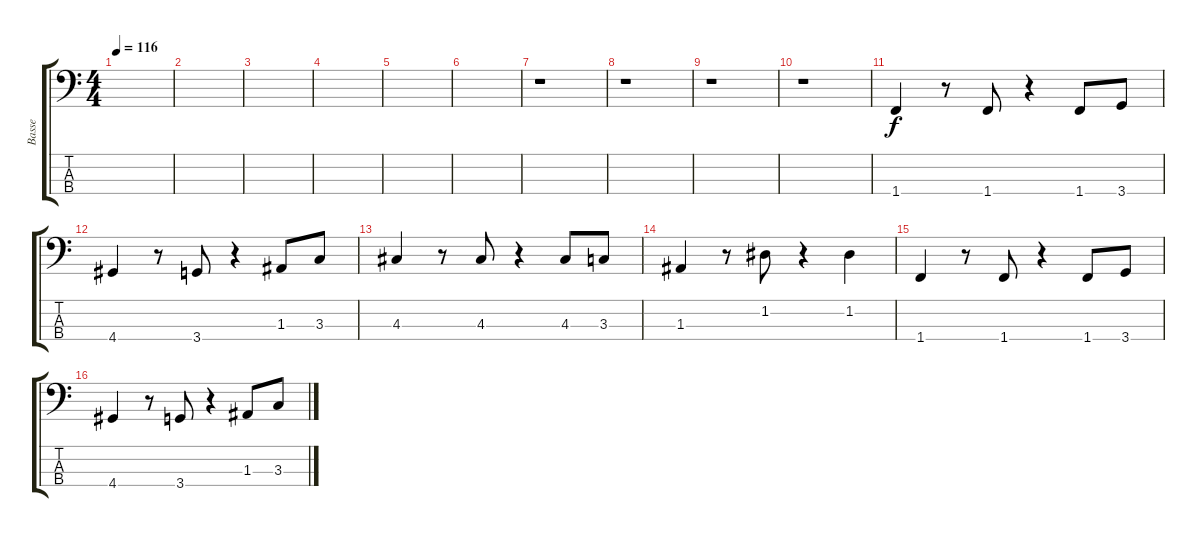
\track ("Basse" "Basse") {instrument electricbasspick}
\staff {score tabs}
\tuning (G2 D2 A1 E1) {hide}
\ts (4 4)
\tempo 116
\clef f4
\ks c
|
|
|
|
|
|
r.1 |
r.1 |
r.1 |
r.1 |
1.4.4 r.8 1.4.8 r.4 1.4.8 3.4.8 |
4.4.4 r.8 3.4.8 r.4 1.3.8 3.3.8 |
4.3.4 r.8 4.3.8 r.4 4.3.8 3.3.8 |
1.3.4 r.8 1.2.8 r.4 1.2.4 |
1.4.4 r.8 1.4.8 r.4 1.4.8 3.4.8 |
4.4.4 r.8 3.4.8 r.4 1.3.8 3.3.8
